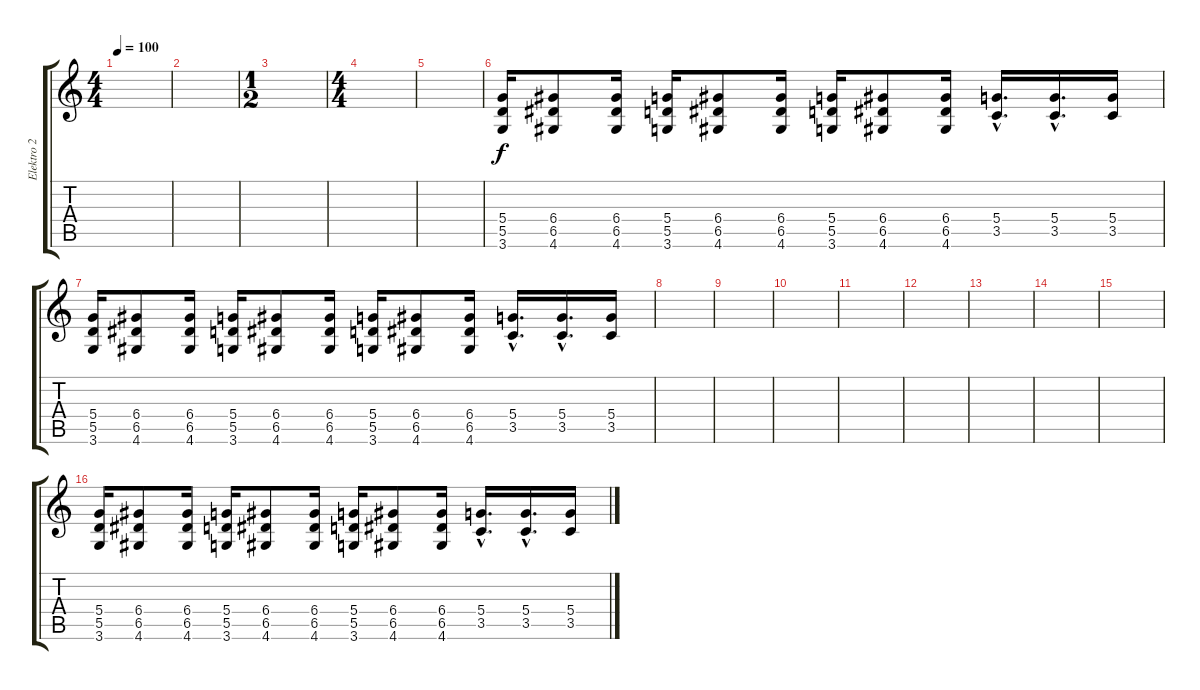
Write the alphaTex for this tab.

\track ("Elektro 2" "Elektro 2") {instrument overdrivenguitar}
\staff {score tabs}
\tuning (E4 B3 G3 D3 A2 E2) {hide}
\ts (4 4)
\tempo 100
\clef g2
\ks c
|
|
\ts (1 2)
|
\ts (4 4)
|
|
(5.4 5.5 3.6).16 (6.4 6.5 4.6).8 (6.4 6.5 4.6).16 (5.4 5.5 3.6).16 (6.4 6.5 4.6).8 (6.4 6.5 4.6).16 (5.4 5.5 3.6).16 (6.4 6.5 4.6).8 (6.4 6.5 4.6).16 (5.4{hac} 3.5{hac}).16{d} (5.4{hac} 3.5{hac}).16{d} (5.4 3.5).16 |
(5.4 5.5 3.6).16 (6.4 6.5 4.6).8 (6.4 6.5 4.6).16 (5.4 5.5 3.6).16 (6.4 6.5 4.6).8 (6.4 6.5 4.6).16 (5.4 5.5 3.6).16 (6.4 6.5 4.6).8 (6.4 6.5 4.6).16 (5.4{hac} 3.5{hac}).16{d} (5.4{hac} 3.5{hac}).16{d} (5.4 3.5).16 |
|
|
|
|
|
|
|
|
(5.4 5.5 3.6).16 (6.4 6.5 4.6).8 (6.4 6.5 4.6).16 (5.4 5.5 3.6).16 (6.4 6.5 4.6).8 (6.4 6.5 4.6).16 (5.4 5.5 3.6).16 (6.4 6.5 4.6).8 (6.4 6.5 4.6).16 (5.4{hac} 3.5{hac}).16{d} (5.4{hac} 3.5{hac}).16{d} (5.4 3.5).16
